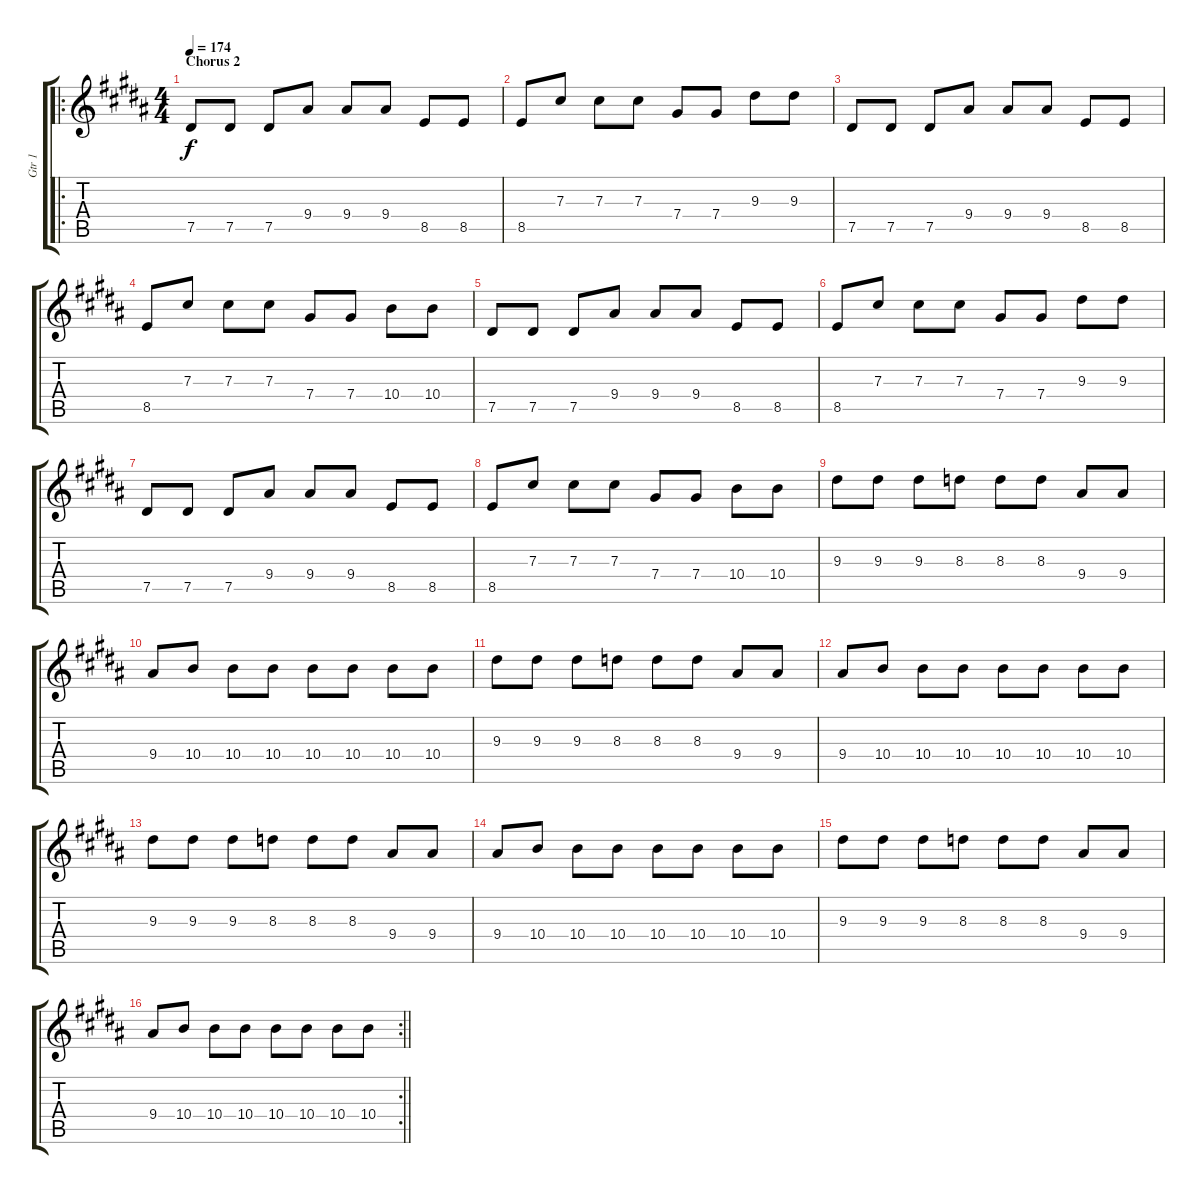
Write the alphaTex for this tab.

\track ("Gtr 1" "Gtr 1") {instrument electricguitarjazz}
\staff {score tabs}
\tuning (Eb4 Bb3 Gb3 Db3 Ab2 Db2) {hide}
\ro
\ts (4 4)
\section ("" "Chorus 2")
\tempo 174
\clef g2
\ks g#minor
7.5.8{dy f instrument overdrivenguitar} 7.5.8 7.5.8 9.4.8 9.4.8 9.4.8 8.5.8 8.5.8 |
8.5.8 7.3.8 7.3.8 7.3.8 7.4.8 7.4.8 9.3.8 9.3.8 |
7.5.8 7.5.8 7.5.8 9.4.8 9.4.8 9.4.8 8.5.8 8.5.8 |
8.5.8 7.3.8 7.3.8 7.3.8 7.4.8 7.4.8 10.4.8 10.4.8 |
7.5.8 7.5.8 7.5.8 9.4.8 9.4.8 9.4.8 8.5.8 8.5.8 |
8.5.8 7.3.8 7.3.8 7.3.8 7.4.8 7.4.8 9.3.8 9.3.8 |
7.5.8 7.5.8 7.5.8 9.4.8 9.4.8 9.4.8 8.5.8 8.5.8 |
8.5.8 7.3.8 7.3.8 7.3.8 7.4.8 7.4.8 10.4.8 10.4.8 |
9.3.8 9.3.8 9.3.8 8.3.8 8.3.8 8.3.8 9.4.8 9.4.8 |
9.4.8 10.4.8 10.4.8 10.4.8 10.4.8 10.4.8 10.4.8 10.4.8 |
9.3.8 9.3.8 9.3.8 8.3.8 8.3.8 8.3.8 9.4.8 9.4.8 |
9.4.8 10.4.8 10.4.8 10.4.8 10.4.8 10.4.8 10.4.8 10.4.8 |
9.3.8 9.3.8 9.3.8 8.3.8 8.3.8 8.3.8 9.4.8 9.4.8 |
9.4.8 10.4.8 10.4.8 10.4.8 10.4.8 10.4.8 10.4.8 10.4.8 |
9.3.8 9.3.8 9.3.8 8.3.8 8.3.8 8.3.8 9.4.8 9.4.8 |
\rc 2
\barLineRight lightlight
9.4.8 10.4.8 10.4.8 10.4.8 10.4.8 10.4.8 10.4.8 10.4.8
